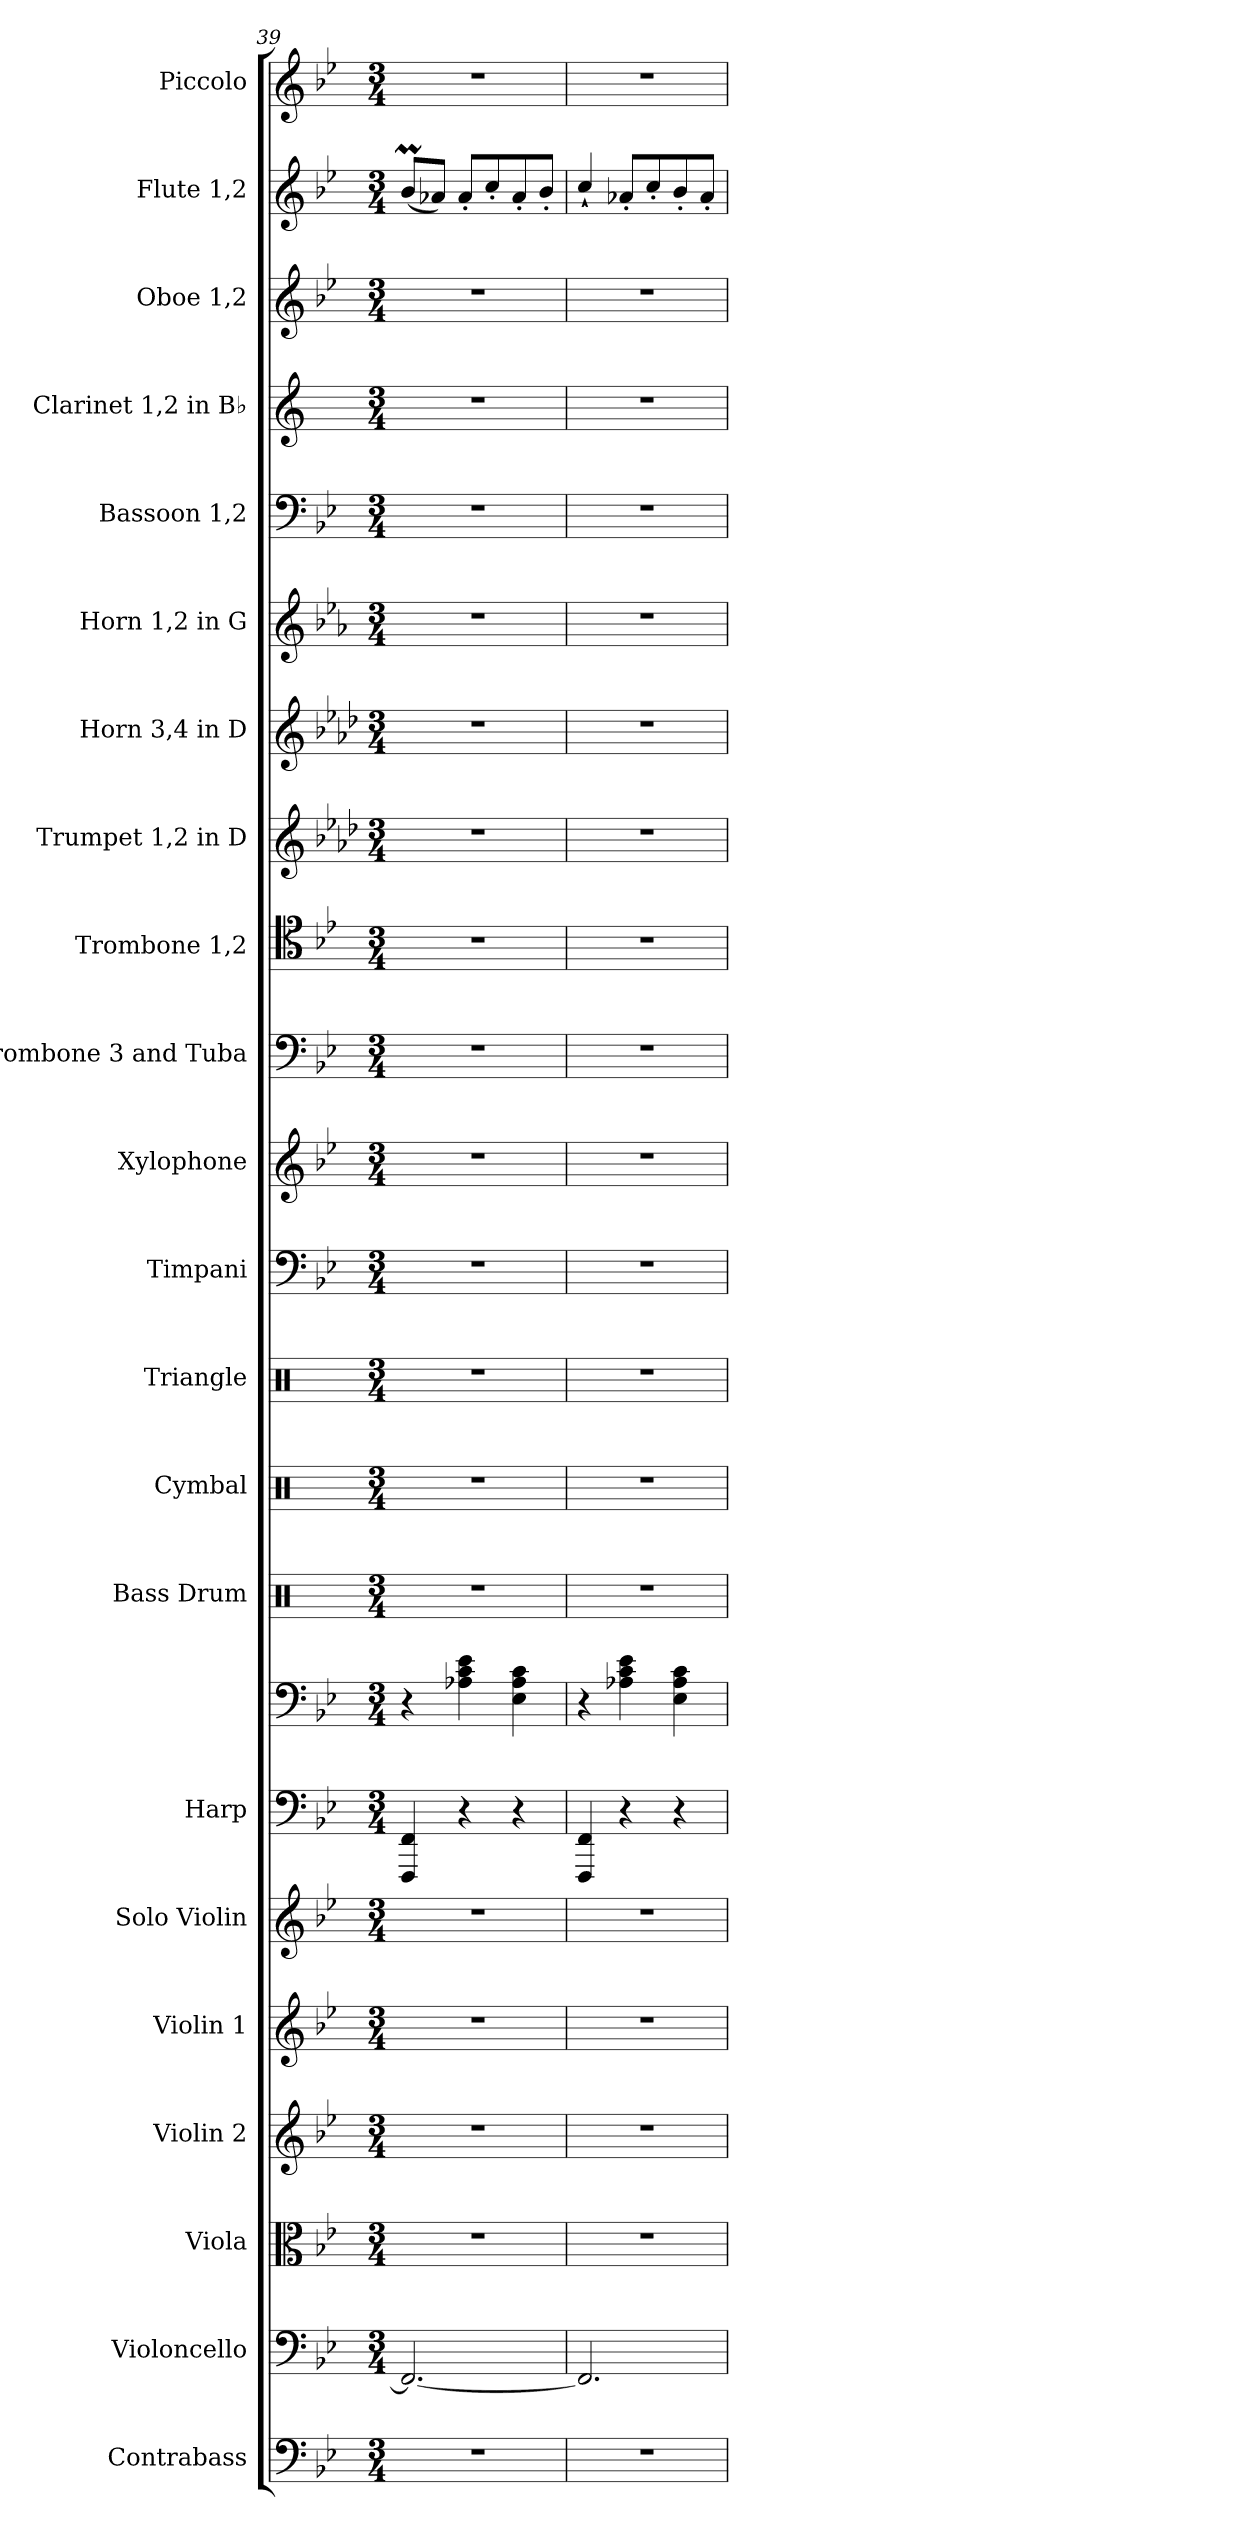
**kern	**kern	**kern	**kern	**kern	**kern	**kern	**kern	**kern	**kern	**kern	**kern	**kern	**kern	**kern	**kern	**kern	**kern	**kern	**kern	**kern	**kern	**kern
*part22	*part21	*part20	*part19	*part18	*part17	*part16	*part16	*part15	*part14	*part13	*part12	*part11	*part10	*part9	*part8	*part7	*part6	*part5	*part4	*part3	*part2	*part1
*staff23	*staff22	*staff21	*staff20	*staff19	*staff18	*staff17	*staff16	*staff15	*staff14	*staff13	*staff12	*staff11	*staff10	*staff9	*staff8	*staff7	*staff6	*staff5	*staff4	*staff3	*staff2	*staff1
*I"Contrabass	*I"Violoncello	*I"Viola	*I"Violin 2	*I"Violin 1	*I"Solo Violin	*I"Harp	*	*I"Bass Drum	*I"Cymbal	*I"Triangle	*I"Timpani	*I"Xylophone	*I"Trombone 3 and Tuba	*I"Trombone 1,2	*I"Trumpet 1,2 in D	*I"Horn 3,4 in D	*I"Horn 1,2 in G	*I"Bassoon 1,2	*I"Clarinet 1,2 in B♭	*I"Oboe 1,2	*I"Flute 1,2	*I"Piccolo
*I'Cb.	*I'Vc.	*I'Vla.	*I'Vln. 2	*I'Vln. 1	*I'Solo Vln.	*I'Hrp.	*	*I'B.D	*I'Cym.	*I'Trgl.	*I'Timp.	*I'Xyl.	*I'Tbn. 3 and Tba.	*I'Tbn. 1,2	*I'Tpt. 1,2 in D	*I'Hn. 3,4 in D	*I'Hn. 1,2 in G	*I'Bsn. 1,2	*I'Cl. 1,2 in B♭	*I'Ob. 1,2	*I'Fl. 1,2	*I'Picc.
*clefF4	*clefF4	*clefC3	*clefG2	*clefG2	*clefG2	*clefF4	*clefF4	*clefX	*clefX	*clefX	*clefF4	*clefG2	*clefF4	*clefC4	*clefG2	*clefG2	*clefG2	*clefF4	*clefG2	*clefG2	*clefG2	*clefG2
*ITrd7c12	*	*	*	*	*	*	*	*	*	*	*	*ITrd-7c-12	*	*	*ITrd-1c-2	*ITrd6c10	*ITrd3c5	*	*ITrd1c2	*	*	*ITrd-7c-12
*k[b-e-]	*k[b-e-]	*k[b-e-]	*k[b-e-]	*k[b-e-]	*k[b-e-]	*k[b-e-]	*k[b-e-]	*k[]	*k[]	*k[]	*k[b-e-]	*k[b-e-]	*k[b-e-]	*k[b-e-]	*k[b-e-]	*k[b-e-]	*k[b-e-]	*k[b-e-]	*k[b-e-]	*k[b-e-]	*k[b-e-]	*k[b-e-]
*M3/4	*M3/4	*M3/4	*M3/4	*M3/4	*M3/4	*M3/4	*M3/4	*M3/4	*M3/4	*M3/4	*M3/4	*M3/4	*M3/4	*M3/4	*M3/4	*M3/4	*M3/4	*M3/4	*M3/4	*M3/4	*M3/4	*M3/4
=39	=39	=39	=39	=39	=39	=39	=39	=39	=39	=39	=39	=39	=39	=39	=39	=39	=39	=39	=39	=39	=39	=39
2.r	2.FF/_	2.r	2.r	2.r	2.r	4FFF/ 4FF/	4r	2.r	2.r	2.r	2.r	2.r	2.r	2.r	2.r	2.r	2.r	2.r	2.r	2.r	(<8b-M/L	2.r
.	.	.	.	.	.	.	.	.	.	.	.	.	.	.	.	.	.	.	.	.	8a-X/J)	.
.	.	.	.	.	.	4r	4A-X\ 4c\ 4e-\	.	.	.	.	.	.	.	.	.	.	.	.	.	8a-'/L	.
.	.	.	.	.	.	.	.	.	.	.	.	.	.	.	.	.	.	.	.	.	8cc'/	.
.	.	.	.	.	.	4r	4E-\ 4A-\ 4c\	.	.	.	.	.	.	.	.	.	.	.	.	.	8a-'/	.
.	.	.	.	.	.	.	.	.	.	.	.	.	.	.	.	.	.	.	.	.	8b-'/J	.
!!LO:LB:g=z
=40	=40	=40	=40	=40	=40	=40	=40	=40	=40	=40	=40	=40	=40	=40	=40	=40	=40	=40	=40	=40	=40	=40
2.r	2.FF/]	2.r	2.r	2.r	2.r	4FFF/ 4FF/	4r	2.r	2.r	2.r	2.r	2.r	2.r	2.r	2.r	2.r	2.r	2.r	2.r	2.r	4cc`/	2.r
.	.	.	.	.	.	4r	4A-X\ 4c\ 4e-\	.	.	.	.	.	.	.	.	.	.	.	.	.	8a-X'/L	.
.	.	.	.	.	.	.	.	.	.	.	.	.	.	.	.	.	.	.	.	.	8cc'/	.
.	.	.	.	.	.	4r	4E-\ 4A-\ 4c\	.	.	.	.	.	.	.	.	.	.	.	.	.	8b-'/	.
.	.	.	.	.	.	.	.	.	.	.	.	.	.	.	.	.	.	.	.	.	8a-'/J	.
=	=	=	=	=	=	=	=	=	=	=	=	=	=	=	=	=	=	=	=	=	=	=
*-	*-	*-	*-	*-	*-	*-	*-	*-	*-	*-	*-	*-	*-	*-	*-	*-	*-	*-	*-	*-	*-	*-
